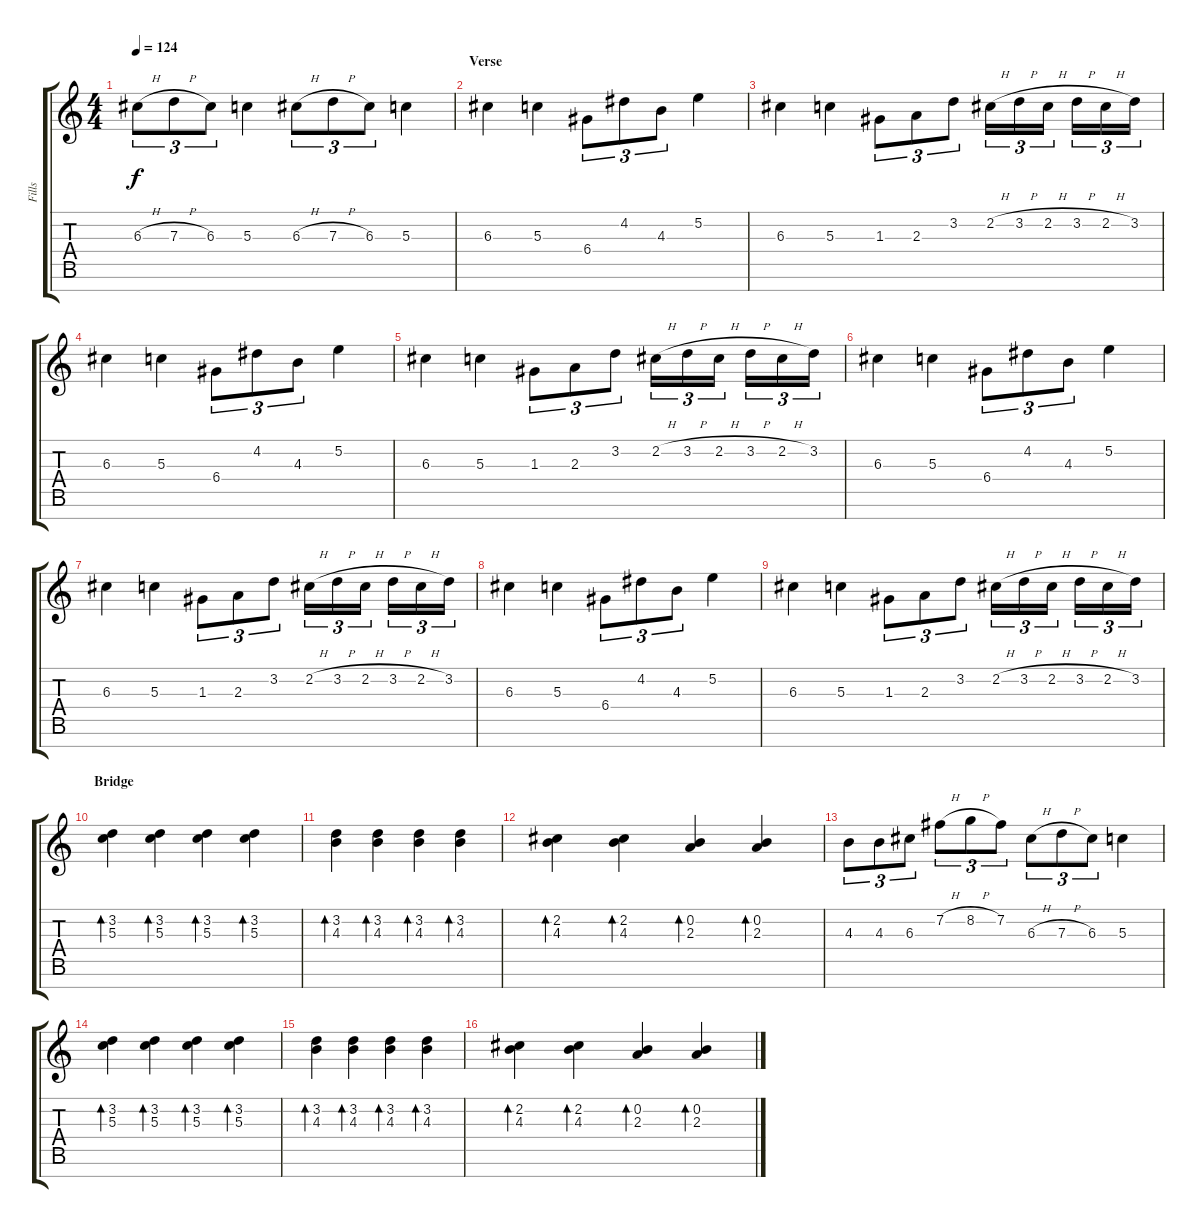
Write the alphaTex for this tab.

\track ("Fills" "Fills") {instrument distortionguitar}
\staff {score tabs}
\tuning (E4 B3 G3 D3 A2 E2 B1) {hide}
\ts (4 4)
\tempo 124
\clef g2
\ks c
6.3{h}.8{tu (3 2) dy f} 7.3{h}.8{tu (3 2)} 6.3.8{tu (3 2)} 5.3.4 6.3{h}.8{tu (3 2)} 7.3{h}.8{tu (3 2)} 6.3.8{tu (3 2)} 5.3.4 |
\section ("" "Verse")
6.3.4{volume 9 balance 8} 5.3.4 6.4.8{tu (3 2)} 4.2.8{tu (3 2)} 4.3.8{tu (3 2)} 5.2.4 |
6.3.4 5.3.4 1.3.8{tu (3 2)} 2.3.8{tu (3 2)} 3.2.8{tu (3 2)} 2.2{h}.16{tu (3 2)} 3.2{h}.16{tu (3 2)} 2.2{h}.16{tu (3 2)} 3.2{h}.16{tu (3 2)} 2.2{h}.16{tu (3 2)} 3.2.16{tu (3 2)} |
6.3.4 5.3.4 6.4.8{tu (3 2)} 4.2.8{tu (3 2)} 4.3.8{tu (3 2)} 5.2.4 |
6.3.4 5.3.4 1.3.8{tu (3 2)} 2.3.8{tu (3 2)} 3.2.8{tu (3 2)} 2.2{h}.16{tu (3 2)} 3.2{h}.16{tu (3 2)} 2.2{h}.16{tu (3 2)} 3.2{h}.16{tu (3 2)} 2.2{h}.16{tu (3 2)} 3.2.16{tu (3 2)} |
6.3.4 5.3.4 6.4.8{tu (3 2)} 4.2.8{tu (3 2)} 4.3.8{tu (3 2)} 5.2.4 |
6.3.4 5.3.4 1.3.8{tu (3 2)} 2.3.8{tu (3 2)} 3.2.8{tu (3 2)} 2.2{h}.16{tu (3 2)} 3.2{h}.16{tu (3 2)} 2.2{h}.16{tu (3 2)} 3.2{h}.16{tu (3 2)} 2.2{h}.16{tu (3 2)} 3.2.16{tu (3 2)} |
6.3.4 5.3.4 6.4.8{tu (3 2)} 4.2.8{tu (3 2)} 4.3.8{tu (3 2)} 5.2.4 |
6.3.4 5.3.4 1.3.8{tu (3 2)} 2.3.8{tu (3 2)} 3.2.8{tu (3 2)} 2.2{h}.16{tu (3 2)} 3.2{h}.16{tu (3 2)} 2.2{h}.16{tu (3 2)} 3.2{h}.16{tu (3 2)} 2.2{h}.16{tu (3 2)} 3.2.16{tu (3 2)} |
\section ("" "Bridge")
(3.2 5.3).4{bd 480} (3.2 5.3).4{bd 480} (3.2 5.3).4{bd 480} (3.2 5.3).4{bd 480} |
(3.2 4.3).4{bd 480} (3.2 4.3).4{bd 480} (3.2 4.3).4{bd 480} (3.2 4.3).4{bd 480} |
(2.2 4.3).4{bd 480} (2.2 4.3).4{bd 480} (0.2 2.3).4{bd 480} (0.2 2.3).4{bd 480} |
4.3.8{tu (3 2)} 4.3.8{tu (3 2)} 6.3.8{tu (3 2)} 7.2{h}.8{tu (3 2)} 8.2{h}.8{tu (3 2)} 7.2.8{tu (3 2)} 6.3{h}.8{tu (3 2)} 7.3{h}.8{tu (3 2)} 6.3.8{tu (3 2)} 5.3.4 |
(3.2 5.3).4{bd 480} (3.2 5.3).4{bd 480} (3.2 5.3).4{bd 480} (3.2 5.3).4{bd 480} |
(3.2 4.3).4{bd 480} (3.2 4.3).4{bd 480} (3.2 4.3).4{bd 480} (3.2 4.3).4{bd 480} |
(2.2 4.3).4{bd 480} (2.2 4.3).4{bd 480} (0.2 2.3).4{bd 480} (0.2 2.3).4{bd 480}
